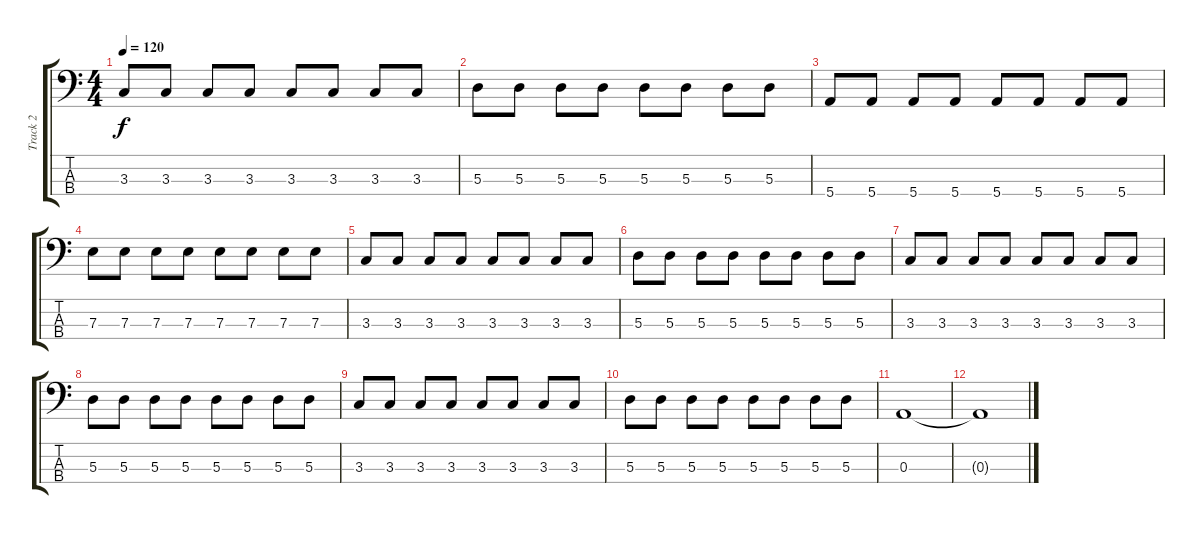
\track ("Track 2" "Track 2") {instrument electricbassfinger}
\staff {score tabs}
\tuning (G2 D2 A1 E1) {hide}
\ts (4 4)
\tempo 120
\clef f4
\ks c
3.3.8{dy f} 3.3.8 3.3.8 3.3.8 3.3.8 3.3.8 3.3.8 3.3.8 |
5.3.8 5.3.8 5.3.8 5.3.8 5.3.8 5.3.8 5.3.8 5.3.8 |
5.4.8 5.4.8 5.4.8 5.4.8 5.4.8 5.4.8 5.4.8 5.4.8 |
7.3.8 7.3.8 7.3.8 7.3.8 7.3.8 7.3.8 7.3.8 7.3.8 |
3.3.8 3.3.8 3.3.8 3.3.8 3.3.8 3.3.8 3.3.8 3.3.8 |
5.3.8 5.3.8 5.3.8 5.3.8 5.3.8 5.3.8 5.3.8 5.3.8 |
3.3.8 3.3.8 3.3.8 3.3.8 3.3.8 3.3.8 3.3.8 3.3.8 |
5.3.8 5.3.8 5.3.8 5.3.8 5.3.8 5.3.8 5.3.8 5.3.8 |
3.3.8 3.3.8 3.3.8 3.3.8 3.3.8 3.3.8 3.3.8 3.3.8 |
5.3.8 5.3.8 5.3.8 5.3.8 5.3.8 5.3.8 5.3.8 5.3.8 |
0.3.1 |
0.3{t}.1
